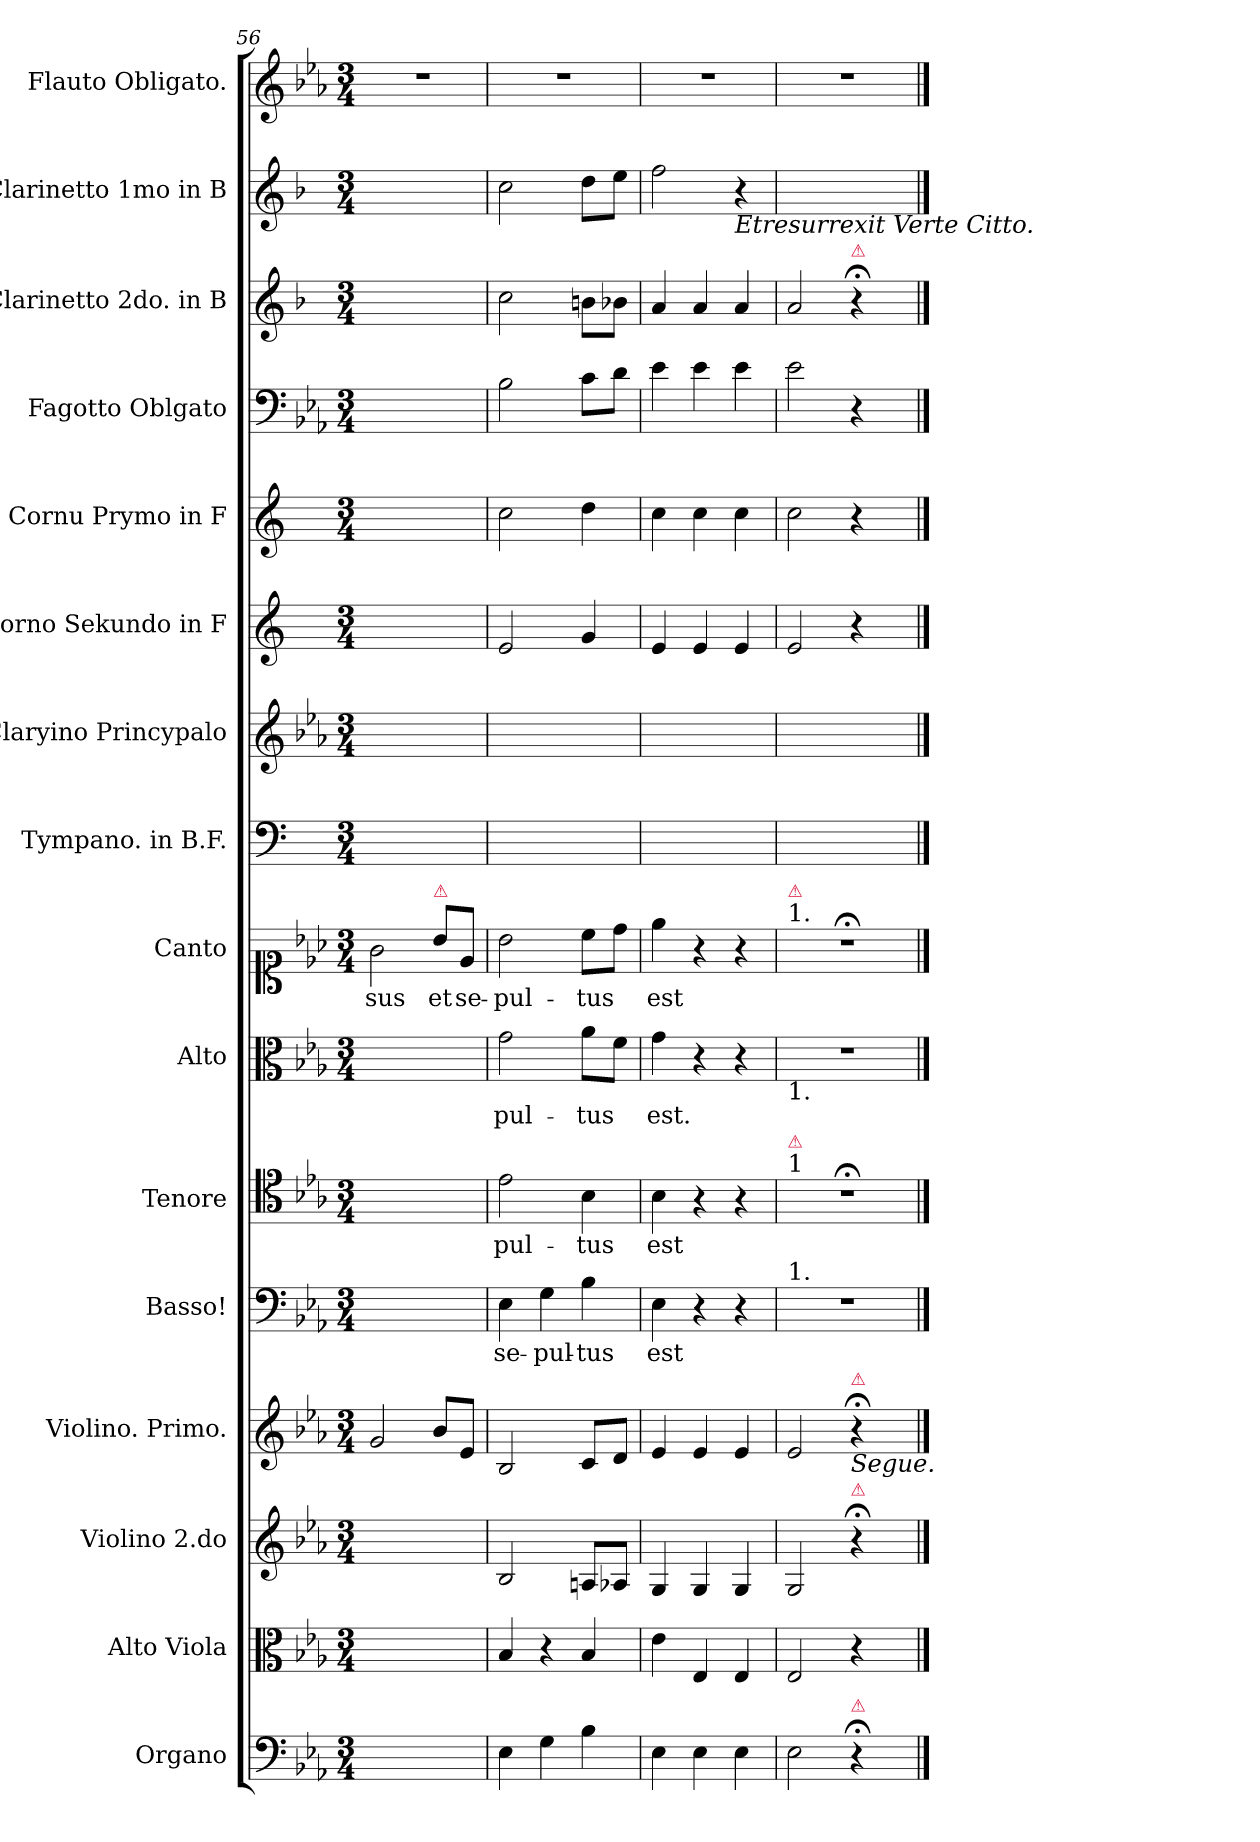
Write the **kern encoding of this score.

**kern	**kern	**kern	**kern	**kern	**text	**kern	**text	**kern	**text	**kern	**text	**kern	**kern	**kern	**kern	**kern	**kern	**kern	**kern
*part16	*part15	*part14	*part13	*part12	*part12	*part11	*part11	*part10	*part10	*part9	*part9	*part8	*part7	*part6	*part5	*part4	*part3	*part2	*part1
*staff16	*staff15	*staff14	*staff13	*staff12	*staff12	*staff11	*staff11	*staff10	*staff10	*staff9	*staff9	*staff8	*staff7	*staff6	*staff5	*staff4	*staff3	*staff2	*staff1
*I"Organo	*I"Alto Viola	*I"Violino 2.do	*I"Violino. Primo.	*I"Basso!	*	*I"Tenore	*	*I"Alto	*	*I"Canto	*	*I"Tympano. in B.F.	*I"Claryino Princypalo	*I"Corno Sekundo in F	*I"Cornu Prymo in F	*I"Fagotto Oblgato	*I"Clarinetto 2do. in B	*I"Clarinetto 1mo in B	*I"Flauto Obligato.
*I'org	*I'a-vla	*I'vl 2	*I'vl 1	*I'B	*	*I'T	*	*I'A	*	*I'S	*	*I'timp	*I'clno princ	*I'cor 2 in F	*I'cor 1 in F	*I'fag	*I'cl 2 in B|b	*I'cl 1 in B|b	*I'fl
*clefF4	*clefC3	*clefG2	*clefG2	*clefF4	*	*clefC4	*	*clefC3	*	*clefC1	*	*clefF4	*clefG2	*clefG2	*clefG2	*clefF4	*clefG2	*clefG2	*clefG2
*	*	*	*	*	*	*	*	*	*	*	*	*ITrd-2c-3	*	*ITrd-2c-3	*ITrd-2c-3	*	*ITrd1c2	*ITrd1c2	*
*k[b-e-a-]	*k[b-e-a-]	*k[b-e-a-]	*k[b-e-a-]	*k[b-e-a-]	*	*k[b-e-a-]	*	*k[b-e-a-]	*	*k[b-e-a-]	*	*k[b-e-a-]	*k[b-e-a-]	*k[b-e-a-]	*k[b-e-a-]	*k[b-e-a-]	*k[b-e-a-]	*k[b-e-a-]	*k[b-e-a-]
*E-:	*E-:	*E-:	*E-:	*E-:	*	*E-:	*	*E-:	*	*E-:	*	*	*E-:	*	*	*E-:	*E-:	*E-:	*E-:
*M3/4	*M3/4	*M3/4	*M3/4	*M3/4	*	*M3/4	*	*M3/4	*	*M3/4	*	*M3/4	*M3/4	*M3/4	*M3/4	*M3/4	*M3/4	*M3/4	*M3/4
=56	=56	=56	=56	=56	=56	=56	=56	=56	=56	=56	=56	=56	=56	=56	=56	=56	=56	=56	=56
2.ryy	2.ryy	2.ryy	2g/	2.ryy	.	2.ryy	.	2.ryy	.	2g\	-sus	2.ryy	2.ryy	2.ryy	2.ryy	2.ryy	2.ryy	2.ryy	2.r
!	!	!	!	!	!	!	!	!	!	!LO:TX:a:color=crimson:t=⚠	!	!	!	!	!	!	!	!	!
.	.	.	8b-/L	.	.	.	.	.	.	8b-\L	et	.	.	.	.	.	.	.	.
.	.	.	8e-/J	.	.	.	.	.	.	8e-/J	se-	.	.	.	.	.	.	.	.
=57	=57	=57	=57	=57	=57	=57	=57	=57	=57	=57	=57	=57	=57	=57	=57	=57	=57	=57	=57
!	!	!	!	!	!LO:LY:i	!	!	!	!LO:LY:color=grey	!	!	!	!	!	!	!	!	!	!
4E-\	4B-/	2B-/	2B-/	4E-\	se-	2e-\	pul-	2g\	pul-	2b-\	-pul-	2.ryy	2.ryy	2g/	2ee-\	2B-\	2b-\	2b-\	2.r
!	!	!	!	!	!LO:LY:i	!	!	!	!	!	!	!	!	!	!	!	!	!	!
4G\	4r	.	.	4G\	-pul-	.	.	.	.	.	.	.	.	.	.	.	.	.	.
!	!	!	!	!	!LO:LY:i	!	!	!	!LO:LY:color=grey	!	!	!	!	!	!	!	!	!	!
4B-\	4B-/	8An/L	8c/L	4B-\	-tus	4B-\	-tus	8a-\L	-tus	8cc\L	-tus	.	.	4b-/	4ff\	8c\L	8an\L	8cc\L	.
.	.	8A-X/J	8d/J	.	.	.	.	8f\J	.	8dd\J	.	.	.	.	.	8d\J	8a-X\J	8dd\J	.
=58	=58	=58	=58	=58	=58	=58	=58	=58	=58	=58	=58	=58	=58	=58	=58	=58	=58	=58	=58
!	!	!	!	!	!LO:LY:i	!	!	!	!LO:LY:color=grey	!	!	!	!	!	!	!	!	!	!
4E-\	4e-\	4G/	4e-/	4E-\	est	4B-\	est	4g\	est.	4ee-\	est	2.ryy	2.ryy	4g/	4ee-\	4e-\	4g/	2ee-\	2.r
4E-\	4E-/	4G/	4e-/	4r	.	4r	.	4r	.	4r	.	.	.	4g/	4ee-\	4e-\	4g/	.	.
!	!	!	!	!	!	!	!	!	!	!	!	!	!	!	!	!	!	!LO:TX:b:i:t=Etresurrexit Verte Citto.	!
4E-\	4E-/	4G/	4e-/	4r	.	4r	.	4r	.	4r	.	.	.	4g/	4ee-\	4e-\	4g/	4r	.
=59	=59	=59	=59	=59	=59	=59	=59	=59	=59	=59	=59	=59	=59	=59	=59	=59	=59	=59	=59
!	!	!	!	!	!	!	!	!	!	!LO:TX:a:t=1.	!	!	!	!	!	!	!	!	!
!	!	!	!	!	!	!	!	!	!	!LO:TX:a:color=crimson:t=⚠	!	!	!	!	!	!	!	!	!
!	!	!	!	!	!	!	!	!LO:TX:b:t=1.	!	!	!	!	!	!	!	!	!	!	!
!	!	!	!	!	!	!LO:TX:a:t=1	!	!	!	!	!	!	!	!	!	!	!	!	!
!	!	!	!	!	!	!LO:TX:a:color=crimson:t=⚠	!	!	!	!	!	!	!	!	!	!	!	!	!
!	!	!	!	!LO:TX:a:t=1.	!	!	!	!	!	!	!	!	!	!	!	!	!	!	!
2E-\	2E-/	2G/	2e-/	2.r	.	2.r;<	.	2.r	.	2.r;<;	.	2.ryy	2.ryy	2g/	2ee-\	2e-\	2g/	2.ryy	2.r
!	!	!	!	!	!	!	!	!	!	!	!	!	!	!	!	!	!LO:TX:a:color=crimson:t=⚠	!	!
!	!	!	!LO:TX:b:i:t=Segue.	!	!	!	!	!	!	!	!	!	!	!	!	!	!	!	!
!	!	!	!LO:TX:a:color=crimson:t=⚠	!	!	!	!	!	!	!	!	!	!	!	!	!	!	!	!
!	!	!LO:TX:a:color=crimson:t=⚠	!	!	!	!	!	!	!	!	!	!	!	!	!	!	!	!	!
!LO:TX:a:color=crimson:t=⚠	!	!	!	!	!	!	!	!	!	!	!	!	!	!	!	!	!	!	!
4r;<	4r	4r;<	4r;<	.	.	.	.	.	.	.	.	.	.	4r	4r	4r	4r;<	.	.
==	==	==	==	==	==	==	==	==	==	==	==	==	==	==	==	==	==	==	==
*-	*-	*-	*-	*-	*-	*-	*-	*-	*-	*-	*-	*-	*-	*-	*-	*-	*-	*-	*-
